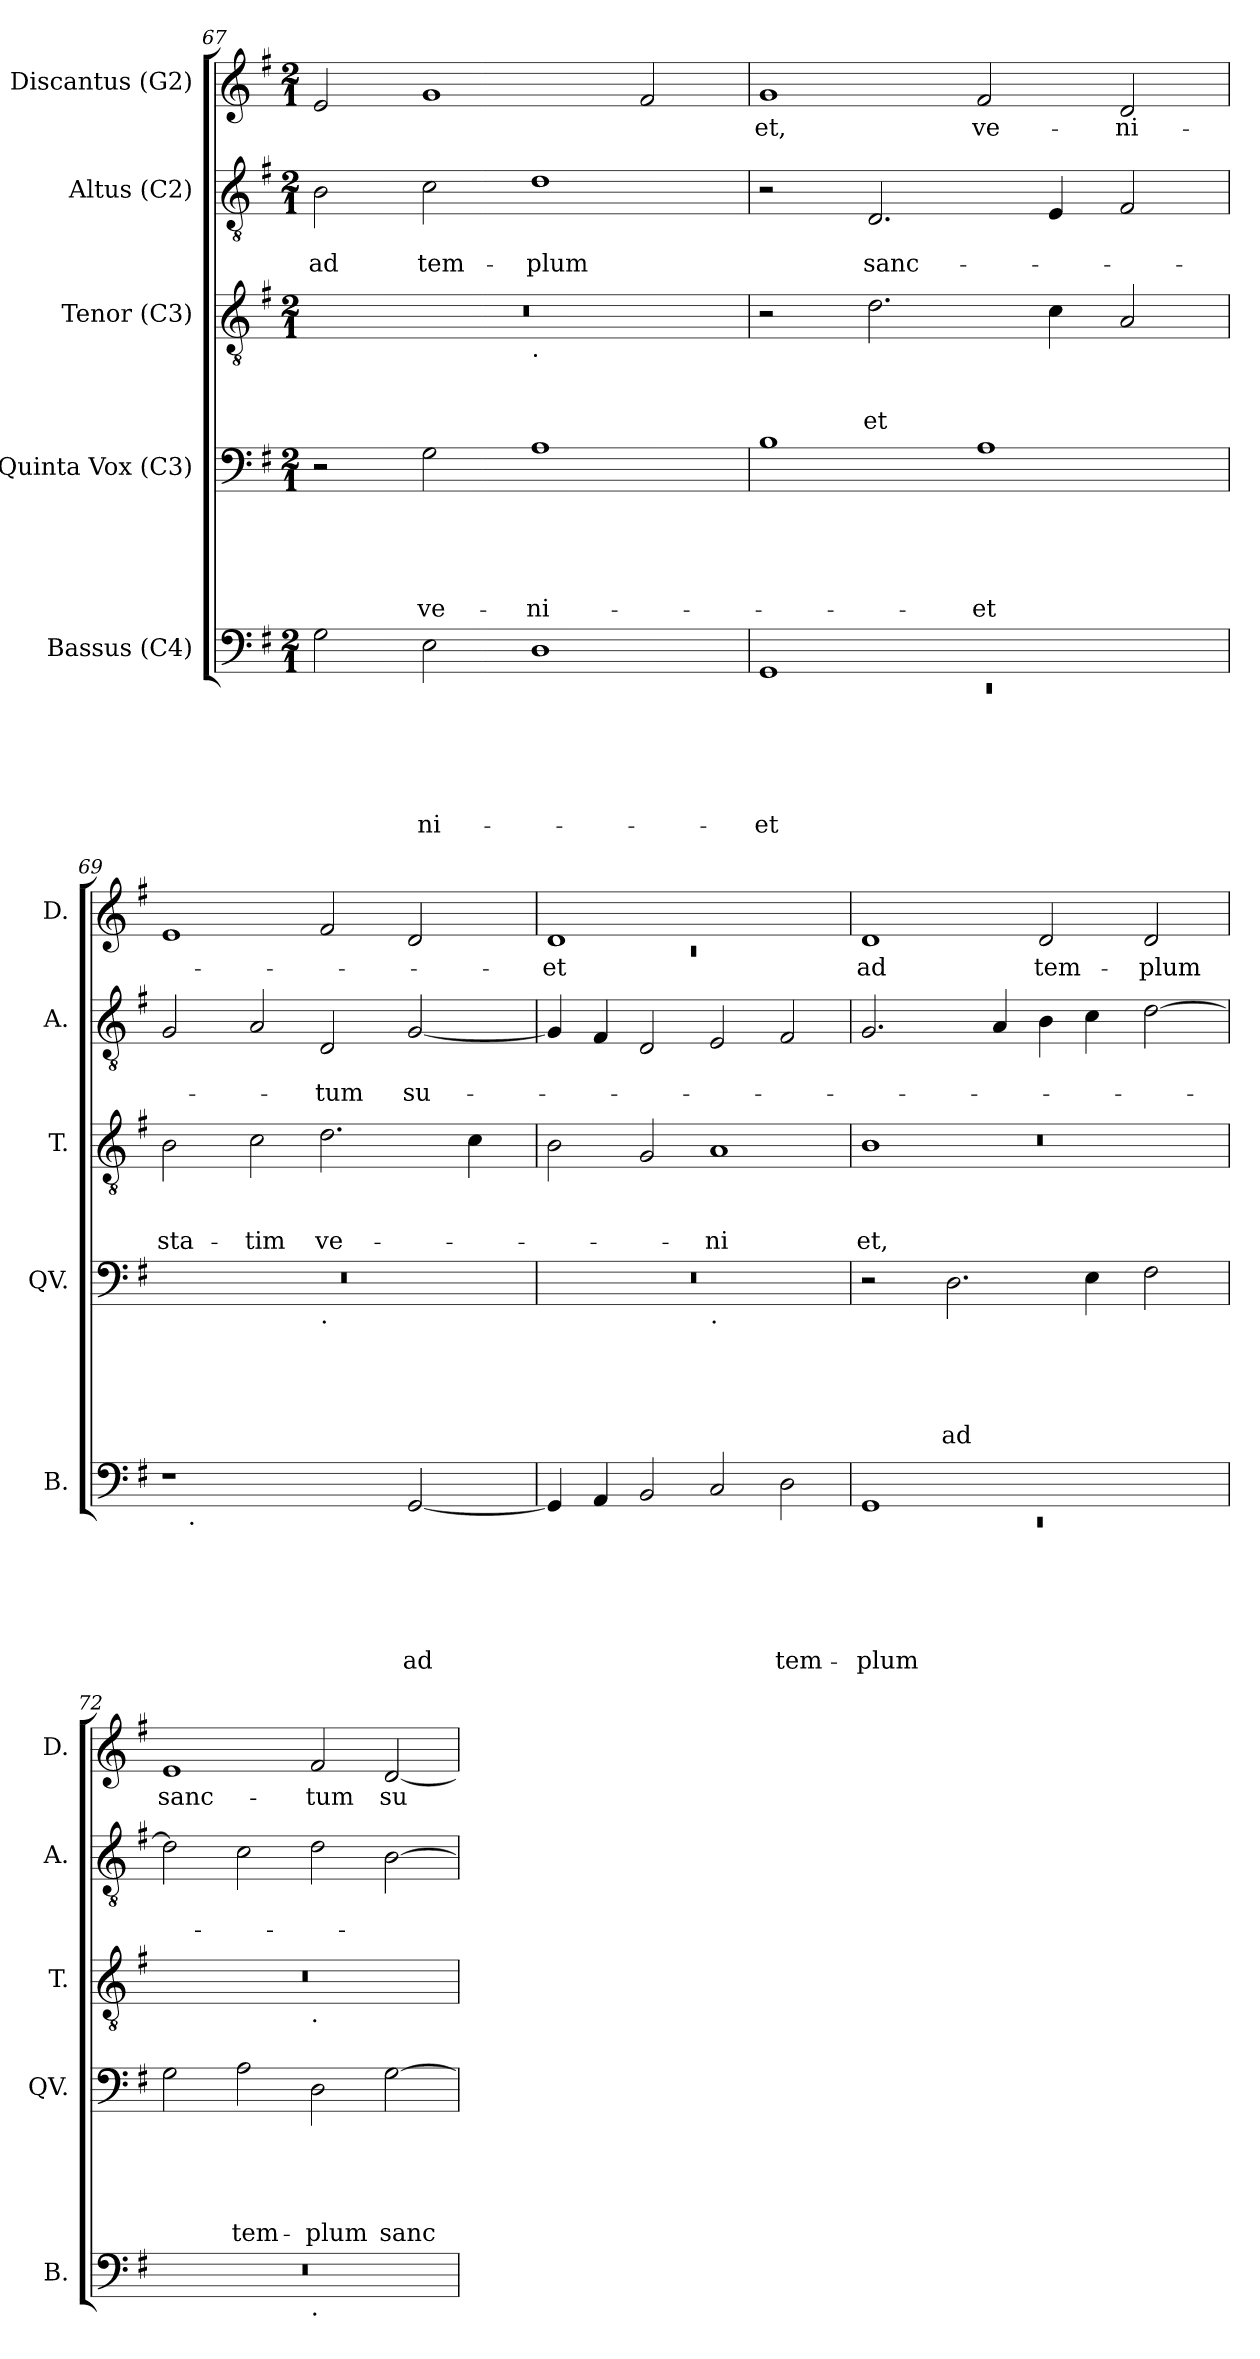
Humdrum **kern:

**kern	**text	**text	**text	**text	**text	**text	**kern	**text	**text	**text	**text	**text	**kern	**text	**text	**text	**kern	**text	**text	**kern	**text
*part5	*part5	*part5	*part5	*part5	*part5	*part5	*part4	*part4	*part4	*part4	*part4	*part4	*part3	*part3	*part3	*part3	*part2	*part2	*part2	*part1	*part1
*staff5	*staff5	*staff5	*staff5	*staff5	*staff5	*staff5	*staff4	*staff4	*staff4	*staff4	*staff4	*staff4	*staff3	*staff3	*staff3	*staff3	*staff2	*staff2	*staff2	*staff1	*staff1
*I"Bassus (C4)	*	*	*	*	*	*	*I"Quinta Vox (C3)	*	*	*	*	*	*I"Tenor (C3)	*	*	*	*I"Altus (C2)	*	*	*I"Discantus (G2)	*
*I'B.	*	*	*	*	*	*	*I'QV.	*	*	*	*	*	*I'T.	*	*	*	*I'A.	*	*	*I'D.	*
!!LO:PB:g=z
*clefF4	*	*	*	*	*	*	*clefF4	*	*	*	*	*	*clefGv2	*	*	*	*clefGv2	*	*	*clefG2	*
*k[f#]	*	*	*	*	*	*	*k[f#]	*	*	*	*	*	*k[f#]	*	*	*	*k[f#]	*	*	*k[f#]	*
*G:	*	*	*	*	*	*	*G:	*	*	*	*	*	*G:	*	*	*	*G:	*	*	*G:	*
*M2/1	*	*	*	*	*	*	*M2/1	*	*	*	*	*	*M2/1	*	*	*	*M2/1	*	*	*M2/1	*
=67	=67	=67	=67	=67	=67	=67	=67	=67	=67	=67	=67	=67	=67	=67	=67	=67	=67	=67	=67	=67	=67
!	!	!	!	!	!	!	!	!	!	!	!	!	!	!	!	!	!	!	!LO:LY:b	!	!
*	*	*	*	*	*	*	*	*	*	*	*	*	*^	*	*	*	*	*	*	*	*
2G\	.	.	.	.	.	.	2r	.	.	.	.	.	0r	1ryy	.	.	.	2B\	.	ad	2e/	.
!	!	!	!	!	!	!LO:LY:b	!	!	!	!	!	!LO:LY:b	!	!	!	!	!	!	!	!LO:LY:b	!	!
2E\	.	.	.	.	.	-ni-	2G\	.	.	.	.	ve-	.	.	.	.	.	2c\	.	tem-	1g	.
!	!	!	!	!	!	!	!	!	!	!	!	!	!	!LO:TX:b:t=.	!	!	!	!	!	!	!	!
!	!	!	!	!	!	!	!	!	!	!	!	!LO:LY:b	!	!	!	!	!	!	!	!LO:LY:b	!	!
1D	.	.	.	.	.	.	1A	.	.	.	.	-ni-	.	1ryy	.	.	.	1d	.	-plum	.	.
.	.	.	.	.	.	.	.	.	.	.	.	.	.	.	.	.	.	.	.	.	2f#/	.
=68	=68	=68	=68	=68	=68	=68	=68	=68	=68	=68	=68	=68	=68	=68	=68	=68	=68	=68	=68	=68	=68	=68
*^	*	*	*	*	*	*	*	*	*	*	*	*	*	*	*	*	*	*	*	*	*	*
!	!LO:N:vis=1	!	!	!	!	!	!LO:LY:b	!	!	!	!	!	!	!	!	!	!	!	!	!	!	!	!LO:LY:b
*	*	*	*	*	*	*	*	*	*	*	*	*	*	*v	*v	*	*	*	*	*	*	*	*
1GG	0rEE	.	.	.	.	.	-et	1B	.	.	.	.	.	2r	.	.	.	2r	.	.	1g	-et,
!	!	!	!	!	!	!	!	!	!	!	!	!	!	!	!	!	!LO:LY:b	!	!	!LO:LY:b	!	!
.	.	.	.	.	.	.	.	.	.	.	.	.	.	2.d\	.	.	et	2.D/	.	sanc-	.	.
!	!	!	!	!	!	!	!	!	!	!	!	!	!LO:LY:b	!	!	!	!	!	!	!	!	!LO:LY:b
1ryy	.	.	.	.	.	.	.	1A	.	.	.	.	-et	.	.	.	.	.	.	.	2f#/	ve-
.	.	.	.	.	.	.	.	.	.	.	.	.	.	4c\	.	.	.	4E/	.	.	.	.
!	!	!	!	!	!	!	!	!	!	!	!	!	!	!	!	!	!	!	!	!	!	!LO:LY:b
.	.	.	.	.	.	.	.	.	.	.	.	.	.	2A/	.	.	.	2F#/	.	.	2d/	-ni-
=69	=69	=69	=69	=69	=69	=69	=69	=69	=69	=69	=69	=69	=69	=69	=69	=69	=69	=69	=69	=69	=69	=69
!	!	!	!	!	!	!	!	!	!	!	!	!	!	!	!	!	!LO:LY:b	!	!	!	!	!
*	*	*	*	*	*	*	*	*^	*	*	*	*	*	*	*	*	*	*	*	*	*	*
1r	16.ryy	.	.	.	.	.	.	0r	1ryy	.	.	.	.	.	2B\	.	.	sta-	2G/	.	.	1e	.
!	!LO:TX:b:t=.	!	!	!	!	!	!	!	!	!	!	!	!	!	!	!	!	!	!	!	!	!	!
.	1ryy	.	.	.	.	.	.	.	.	.	.	.	.	.	.	.	.	.	.	.	.	.	.
!	!	!	!	!	!	!	!	!	!	!	!	!	!	!	!	!	!	!LO:LY:b	!	!	!	!	!
.	.	.	.	.	.	.	.	.	.	.	.	.	.	.	2c\	.	.	-tim	2A/	.	.	.	.
!	!	!	!	!	!	!	!	!	!LO:TX:b:t=.	!	!	!	!	!	!	!	!	!	!	!	!	!	!
!	!	!	!	!	!	!	!	!	!	!	!	!	!	!	!	!	!	!LO:LY:b	!	!	!LO:LY:b	!	!
2ryy	.	.	.	.	.	.	.	.	1ryy	.	.	.	.	.	2.d\	.	.	ve-	2D/	.	-tum	2f#/	.
.	2ryy	.	.	.	.	.	.	.	.	.	.	.	.	.	.	.	.	.	.	.	.	.	.
!	!	!	!	!	!	!	!LO:LY:b	!	!	!	!	!	!	!	!	!	!	!	!	!	!LO:LY:b	!	!
[<2GG/	.	.	.	.	.	.	ad	.	.	.	.	.	.	.	.	.	.	.	[<2G/	.	su-	2d/	.
.	4ryy	.	.	.	.	.	.	.	.	.	.	.	.	.	.	.	.	.	.	.	.	.	.
.	.	.	.	.	.	.	.	.	.	.	.	.	.	.	4c\	.	.	.	.	.	.	.	.
.	8ryy	.	.	.	.	.	.	.	.	.	.	.	.	.	.	.	.	.	.	.	.	.	.
.	32ryy	.	.	.	.	.	.	.	.	.	.	.	.	.	.	.	.	.	.	.	.	.	.
=70	=70	=70	=70	=70	=70	=70	=70	=70	=70	=70	=70	=70	=70	=70	=70	=70	=70	=70	=70	=70	=70	=70	=70
*	*	*	*	*	*	*	*	*	*	*	*	*	*	*	*	*	*	*	*	*	*	*^	*
!	!	!	!	!	!	!	!	!	!	!	!	!	!	!	!	!	!	!	!	!	!	!	!LO:N:vis=1	!LO:LY:b
*v	*v	*	*	*	*	*	*	*	*	*	*	*	*	*	*	*	*	*	*	*	*	*	*	*
4GG/]	.	.	.	.	.	.	0r	1ryy	.	.	.	.	.	2B\	.	.	.	4G/]	.	.	1d	0rc	-et
4AA/	.	.	.	.	.	.	.	.	.	.	.	.	.	.	.	.	.	4F#/	.	.	.	.	.
2BB/	.	.	.	.	.	.	.	.	.	.	.	.	.	2G/	.	.	.	2D/	.	.	.	.	.
!	!	!	!	!	!	!	!	!LO:TX:b:t=.	!	!	!	!	!	!	!	!	!	!	!	!	!	!	!
!	!	!	!	!	!	!	!	!	!	!	!	!	!	!	!	!	!LO:LY:b	!	!	!	!	!	!
2C/	.	.	.	.	.	.	.	1ryy	.	.	.	.	.	1A	.	.	-ni-	2E/	.	.	1ryy	.	.
!	!	!	!	!	!	!LO:LY:b	!	!	!	!	!	!	!	!	!	!	!	!	!	!	!	!	!
2D\	.	.	.	.	.	tem-	.	.	.	.	.	.	.	.	.	.	.	2F#/	.	.	.	.	.
*	*	*	*	*	*	*	*	*	*	*	*	*	*	*	*	*	*	*	*	*	*v	*v	*
!!LO:LB:g=z
=71	=71	=71	=71	=71	=71	=71	=71	=71	=71	=71	=71	=71	=71	=71	=71	=71	=71	=71	=71	=71	=71	=71
*^	*	*	*	*	*	*	*	*	*	*	*	*	*	*^	*	*	*	*	*	*	*	*
*	*	*	*	*	*	*	*	*	*	*	*	*	*	*	*	*^	*	*	*	*	*	*	*	*
!	!LO:N:vis=1	!	!	!	!	!	!LO:LY:b	!	!	!	!	!	!	!	!	!	!LO:N:vis=1	!	!	!LO:LY:b	!	!	!	!	!LO:LY:b
*	*	*	*	*	*	*	*	*v	*v	*	*	*	*	*	*	*	*	*	*	*	*	*	*	*	*
1GG	0rEE	.	.	.	.	.	-plum	2r	.	.	.	.	.	4..ryy	1B	0r	.	.	-et,	2.G/	.	.	1d	ad
.	.	.	.	.	.	.	.	.	.	.	.	.	.	1ryy	.	.	.	.	.	.	.	.	.	.
!	!	!	!	!	!	!	!	!	!	!	!	!	!LO:LY:b	!	!	!	!	!	!	!	!	!	!	!
.	.	.	.	.	.	.	.	2.D\	.	.	.	.	ad	.	.	.	.	.	.	.	.	.	.	.
.	.	.	.	.	.	.	.	.	.	.	.	.	.	.	.	.	.	.	.	4A/	.	.	.	.
!	!	!	!	!	!	!	!	!	!	!	!	!	!	!	!	!	!	!	!	!	!	!	!	!LO:LY:b
1ryy	.	.	.	.	.	.	.	.	.	.	.	.	.	.	1ryy	.	.	.	.	4B\	.	.	2d/	tem-
.	.	.	.	.	.	.	.	4E\	.	.	.	.	.	.	.	.	.	.	.	4c\	.	.	.	.
.	.	.	.	.	.	.	.	.	.	.	.	.	.	2ryy	.	.	.	.	.	.	.	.	.	.
!	!	!	!	!	!	!	!	!	!	!	!	!	!	!	!	!	!	!	!	!	!	!	!	!LO:LY:b
.	.	.	.	.	.	.	.	2F#\	.	.	.	.	.	.	.	.	.	.	.	[>2d\	.	.	2d/	-plum
.	.	.	.	.	.	.	.	.	.	.	.	.	.	16ryy	.	.	.	.	.	.	.	.	.	.
*	*	*	*	*	*	*	*	*	*	*	*	*	*	*v	*v	*v	*	*	*	*	*	*	*	*
=72	=72	=72	=72	=72	=72	=72	=72	=72	=72	=72	=72	=72	=72	=72	=72	=72	=72	=72	=72	=72	=72	=72
!	!	!	!	!	!	!	!	!	!	!	!	!	!	!	!	!	!	!	!	!	!	!LO:LY:b
*	*	*	*	*	*	*	*	*	*	*	*	*	*	*^	*	*	*	*	*	*	*	*
0r	1ryy	.	.	.	.	.	.	2G\	.	.	.	.	.	0r	1ryy	.	.	.	2d\]	.	.	1e	sanc-
!	!	!	!	!	!	!	!	!	!	!	!	!	!LO:LY:b	!	!	!	!	!	!	!	!	!	!
.	.	.	.	.	.	.	.	2A\	.	.	.	.	tem-	.	.	.	.	.	2c\	.	.	.	.
!	!	!	!	!	!	!	!	!	!	!	!	!	!	!	!LO:TX:b:t=.	!	!	!	!	!	!	!	!
!	!LO:TX:b:t=.	!	!	!	!	!	!	!	!	!	!	!	!	!	!	!	!	!	!	!	!	!	!
!	!	!	!	!	!	!	!	!	!	!	!	!	!LO:LY:b	!	!	!	!	!	!	!	!	!	!LO:LY:b
.	1ryy	.	.	.	.	.	.	2D\	.	.	.	.	-plum	.	1ryy	.	.	.	2d\	.	.	2f#/	-tum
!	!	!	!	!	!	!	!	!	!	!	!	!	!LO:LY:b	!	!	!	!	!	!	!	!	!	!LO:LY:b
.	.	.	.	.	.	.	.	[>2G\	.	.	.	.	sanc-	.	.	.	.	.	[>2B\	.	.	[<2d/	su-
*v	*v	*	*	*	*	*	*	*	*	*	*	*	*	*v	*v	*	*	*	*	*	*	*	*
=	=	=	=	=	=	=	=	=	=	=	=	=	=	=	=	=	=	=	=	=	=
*-	*-	*-	*-	*-	*-	*-	*-	*-	*-	*-	*-	*-	*-	*-	*-	*-	*-	*-	*-	*-	*-
